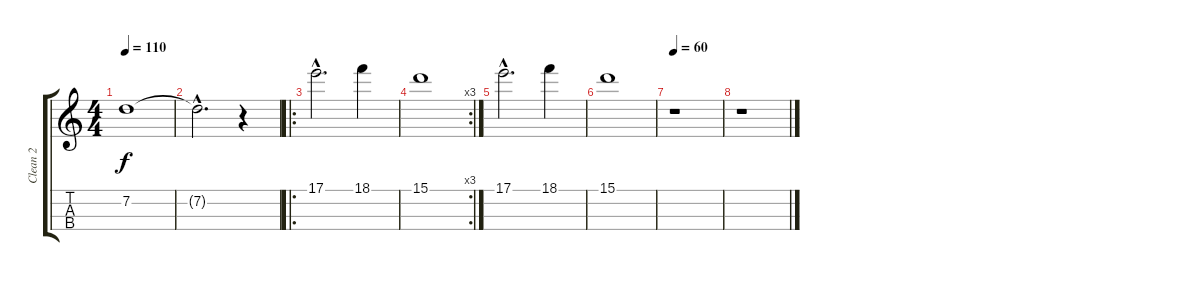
\track ("Clean 2" "Clean 2") {instrument acousticguitarsteel}
\staff {score tabs}
\tuning (B3 G3 D3 G2) {hide}
\ts (4 4)
\tempo 110
\clef g2
\ks c
7.2{t}.1{dy f} |
7.2{hac t}.2{d} r.4 |
\ro
17.1{hac}.2{d volume 11 instrument acousticguitarsteel} 18.1.4 |
\rc 3
15.1.1 |
17.1{hac}.2{d} 18.1.4 |
15.1.1 |
\tempo 60
r.1 |
r.1
